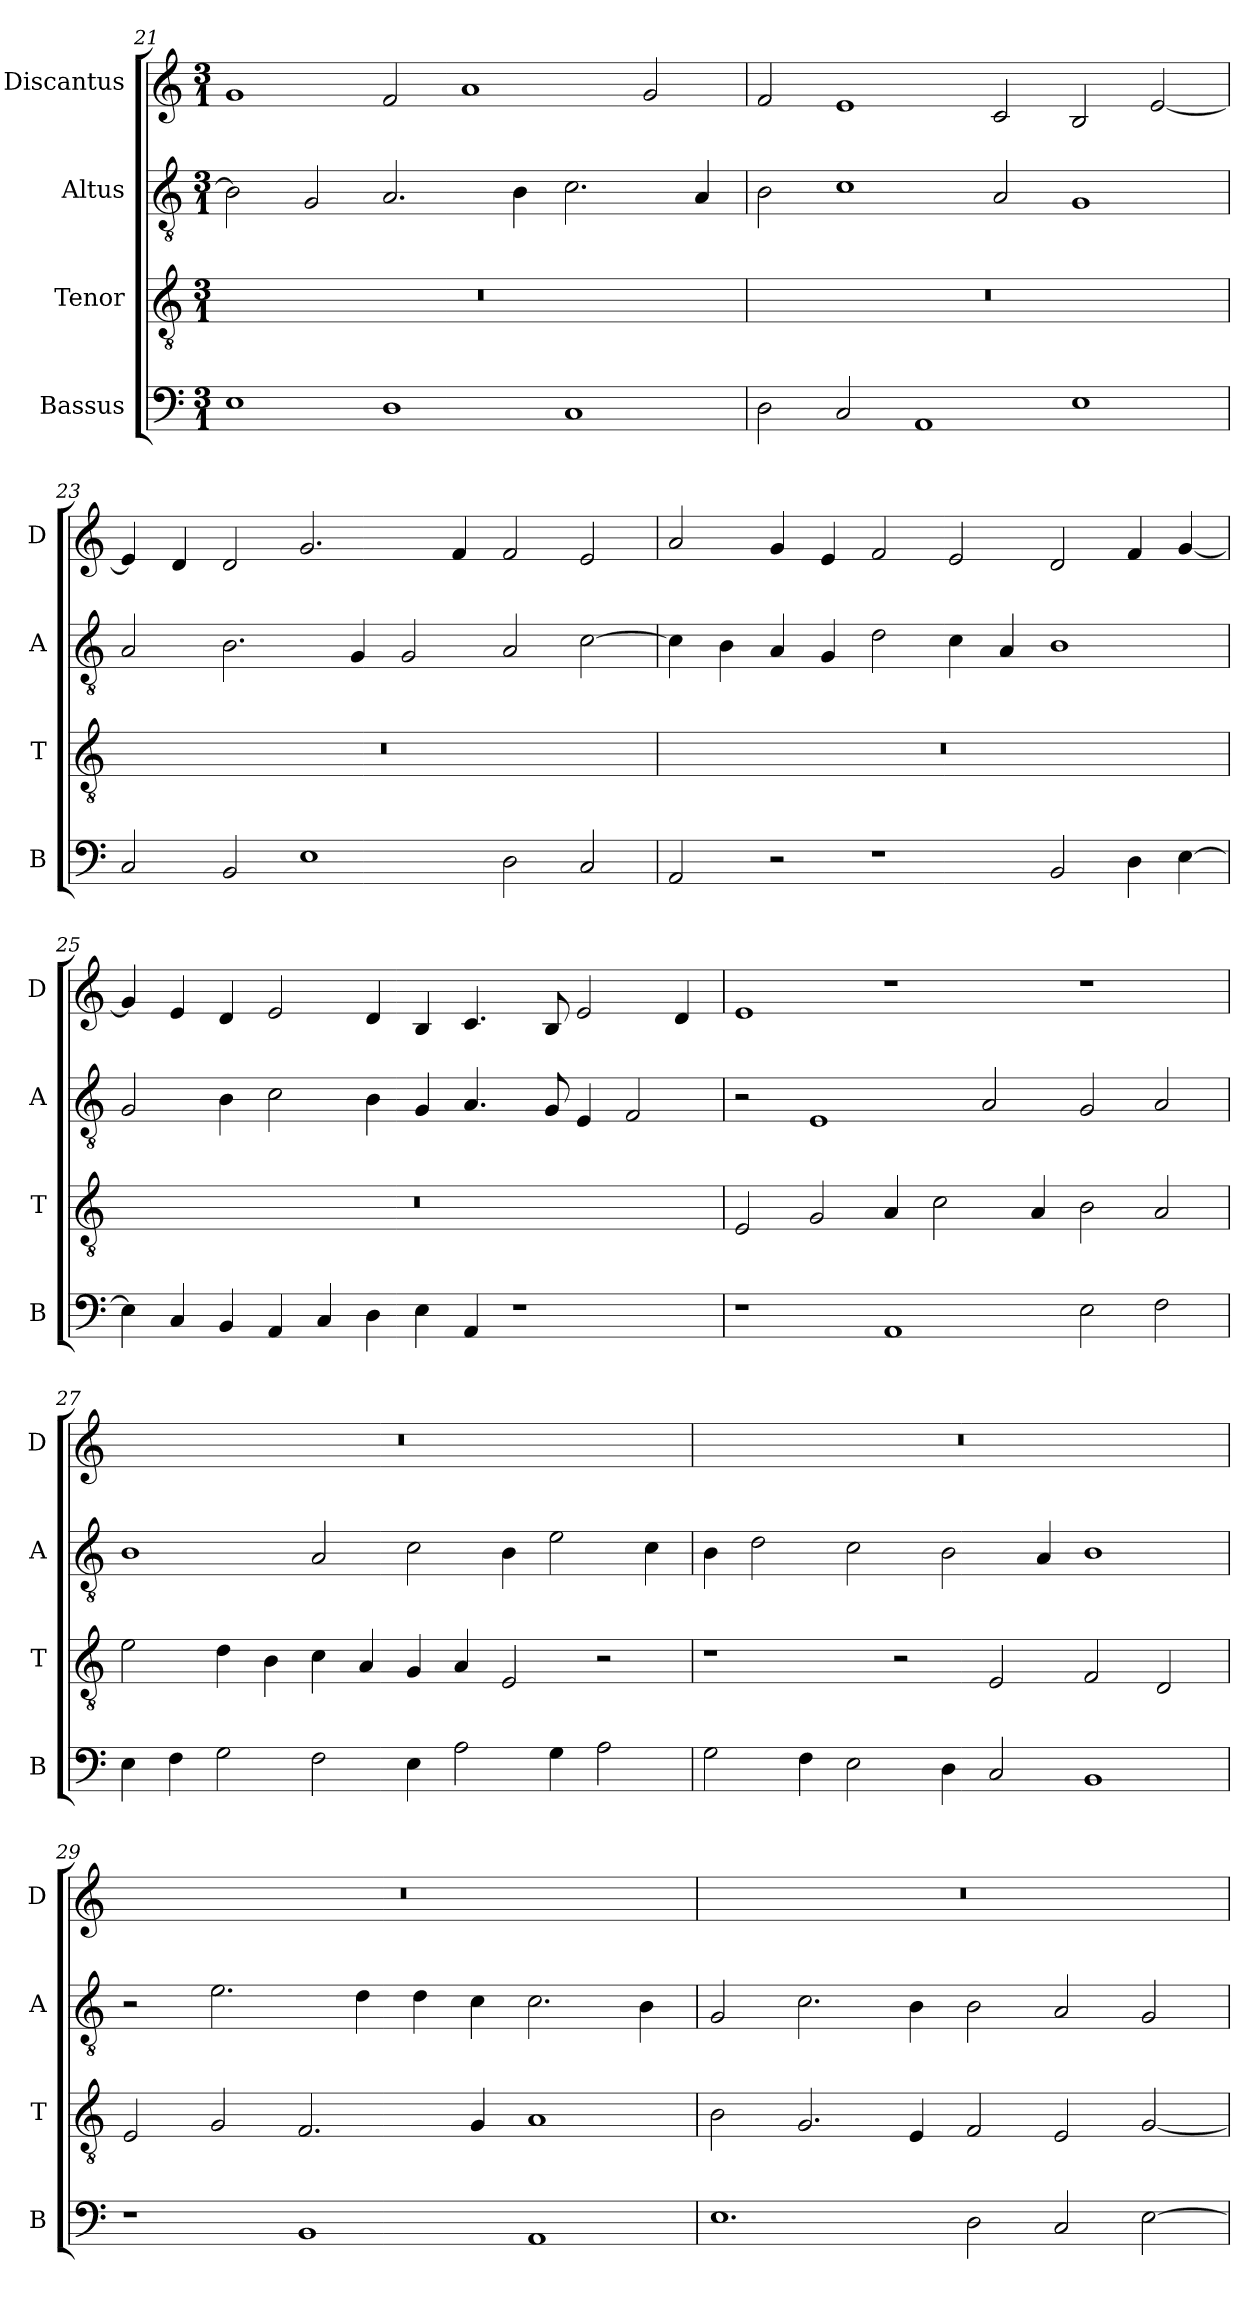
**kern	**kern	**kern	**kern
*part4	*part3	*part2	*part1
*staff4	*staff3	*staff2	*staff1
*I"Bassus	*I"Tenor	*I"Altus	*I"Discantus
*I'B	*I'T	*I'A	*I'D
*clefF4	*clefGv2	*clefGv2	*clefG2
*k[]	*k[]	*k[]	*k[]
*M3/1	*M3/1	*M3/1	*M3/1
=21	=21	=21	=21
1E	0.r	2B\]	1g
.	.	2G/	.
1D	.	2.A/	2f/
.	.	.	1a
.	.	4B\	.
1C	.	2.c\	.
.	.	.	2g/
.	.	4A/	.
=22	=22	=22	=22
2D\	0.r	2B\	2f/
2C/	.	1c	1e
1AA	.	.	.
.	.	2A/	2c/
1E	.	1G	2B/
.	.	.	[2e/
=23	=23	=23	=23
2C/	0.r	2A/	4e/]
.	.	.	4d/
2BB/	.	2.B\	2d/
1E	.	.	2.g/
.	.	4G/	.
.	.	2G/	.
.	.	.	4f/
2D\	.	2A/	2f/
2C/	.	[2c\	2e/
=24	=24	=24	=24
2AA/	0.r	4c\]	2a/
.	.	4B\	.
2r	.	4A/	4g/
.	.	4G/	4e/
1r	.	2d\	2f/
.	.	4c\	2e/
.	.	4A/	.
2BB/	.	1B	2d/
4D\	.	.	4f/
[4E\	.	.	[4g/
=25	=25	=25	=25
4E\]	0.r	2G/	4g/]
4C/	.	.	4e/
4BB/	.	4B\	4d/
4AA/	.	2c\	2e/
4C/	.	.	.
4D\	.	4B\	4d/
4E\	.	4G/	4B/
4AA/	.	4.A/	4.c/
1r	.	.	.
.	.	8G/	8B/
.	.	4E/	2e/
.	.	2F/	.
.	.	.	4d/
=26	=26	=26	=26
1r	2E/	2r	1e
.	2G/	1E	.
1AA	4A/	.	1r
.	2c\	.	.
.	.	2A/	.
.	4A/	.	.
2E\	2B\	2G/	1r
2F\	2A/	2A/	.
=27	=27	=27	=27
4E\	2e\	1B	0.r
4F\	.	.	.
2G\	4d\	.	.
.	4B\	.	.
2F\	4c\	2A/	.
.	4A/	.	.
4E\	4G/	2c\	.
2A\	4A/	.	.
.	2E/	4B\	.
4G\	.	2e\	.
2A\	2r	.	.
.	.	4c\	.
=28	=28	=28	=28
2G\	1r	4B\	0.r
.	.	2d\	.
4F\	.	.	.
2E\	.	2c\	.
.	2r	.	.
4D\	.	2B\	.
2C/	2E/	.	.
.	.	4A/	.
1BB	2F/	1B	.
.	2D/	.	.
=29	=29	=29	=29
1r	2E/	2r	0.r
.	2G/	2.e\	.
1BB	2.F/	.	.
.	.	4d\	.
.	.	4d\	.
.	4G/	4c\	.
1AA	1A	2.c\	.
.	.	4B\	.
=30	=30	=30	=30
1.E	2B\	2G/	0.r
.	2.G/	2.c\	.
.	4E/	4B\	.
2D\	2F/	2B\	.
2C/	2E/	2A/	.
[2E\	[2G/	2G/	.
=	=	=	=
*-	*-	*-	*-
